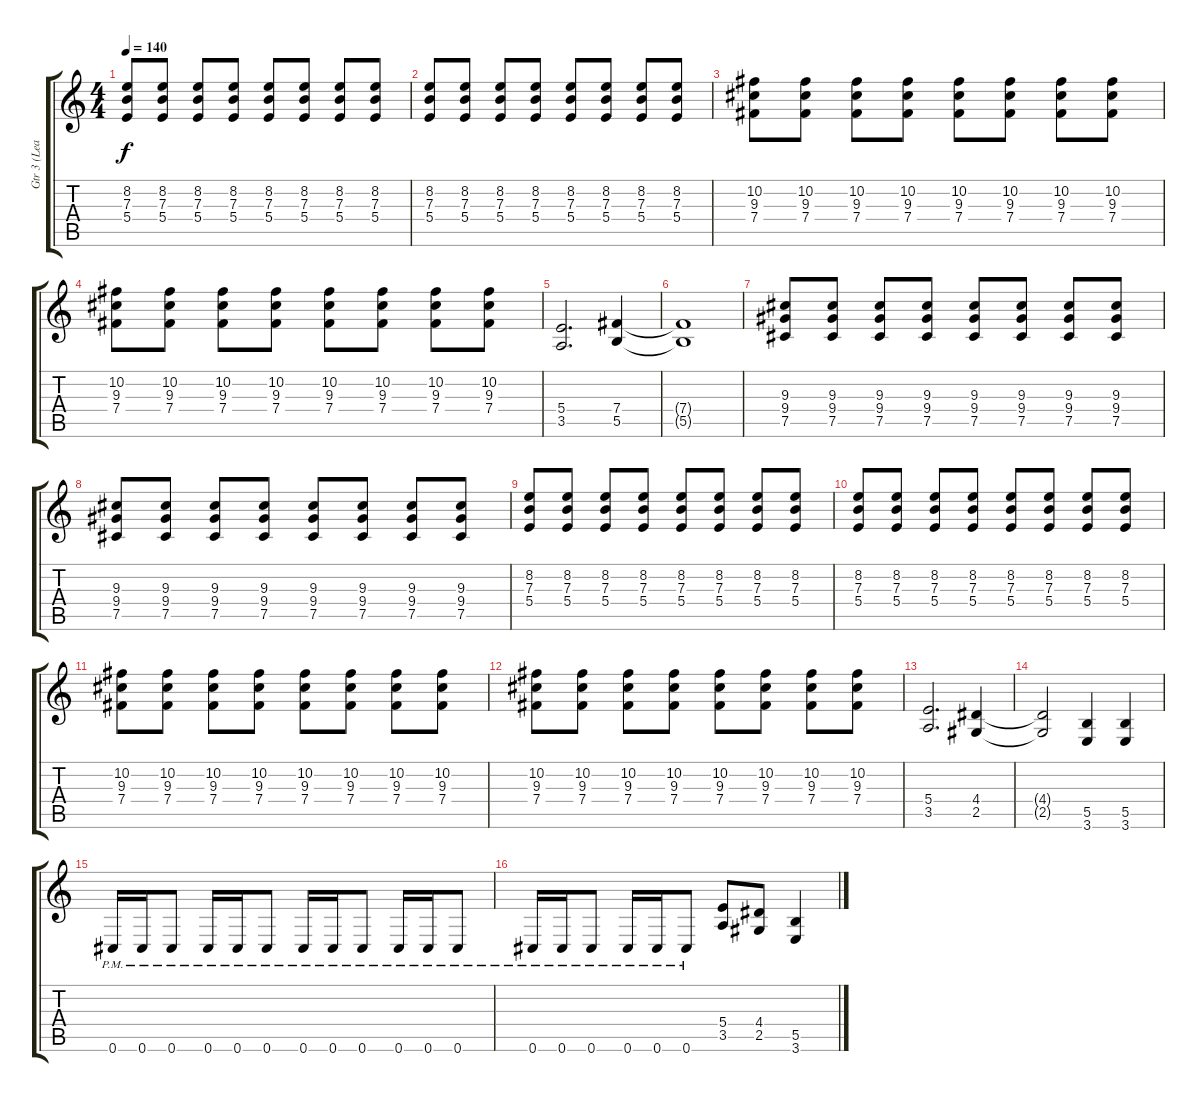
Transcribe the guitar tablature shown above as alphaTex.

\track ("Gtr 3 (Lead)" "Gtr 3 (Lea") {instrument distortionguitar}
\staff {score tabs}
\tuning (Db4 Ab3 E3 B2 Gb2 Db2) {hide}
\ts (4 4)
\tempo 140
\clef g2
\ks c
(8.2 7.3 5.4).8{dy f} (8.2 7.3 5.4).8 (8.2 7.3 5.4).8 (8.2 7.3 5.4).8 (8.2 7.3 5.4).8 (8.2 7.3 5.4).8 (8.2 7.3 5.4).8 (8.2 7.3 5.4).8 |
(8.2 7.3 5.4).8 (8.2 7.3 5.4).8 (8.2 7.3 5.4).8 (8.2 7.3 5.4).8 (8.2 7.3 5.4).8 (8.2 7.3 5.4).8 (8.2 7.3 5.4).8 (8.2 7.3 5.4).8 |
(10.2 9.3 7.4).8 (10.2 9.3 7.4).8 (10.2 9.3 7.4).8 (10.2 9.3 7.4).8 (10.2 9.3 7.4).8 (10.2 9.3 7.4).8 (10.2 9.3 7.4).8 (10.2 9.3 7.4).8 |
(10.2 9.3 7.4).8 (10.2 9.3 7.4).8 (10.2 9.3 7.4).8 (10.2 9.3 7.4).8 (10.2 9.3 7.4).8 (10.2 9.3 7.4).8 (10.2 9.3 7.4).8 (10.2 9.3 7.4).8 |
(5.4 3.5).2{d volume 10} (7.4 5.5).4 |
(7.4{t} 5.5{t}).1 |
(9.3 9.4 7.5).8{volume 6} (9.3 9.4 7.5).8 (9.3 9.4 7.5).8 (9.3 9.4 7.5).8 (9.3 9.4 7.5).8 (9.3 9.4 7.5).8 (9.3 9.4 7.5).8 (9.3 9.4 7.5).8 |
(9.3 9.4 7.5).8 (9.3 9.4 7.5).8 (9.3 9.4 7.5).8 (9.3 9.4 7.5).8 (9.3 9.4 7.5).8 (9.3 9.4 7.5).8 (9.3 9.4 7.5).8 (9.3 9.4 7.5).8 |
(8.2 7.3 5.4).8 (8.2 7.3 5.4).8 (8.2 7.3 5.4).8 (8.2 7.3 5.4).8 (8.2 7.3 5.4).8 (8.2 7.3 5.4).8 (8.2 7.3 5.4).8 (8.2 7.3 5.4).8 |
(8.2 7.3 5.4).8 (8.2 7.3 5.4).8 (8.2 7.3 5.4).8 (8.2 7.3 5.4).8 (8.2 7.3 5.4).8 (8.2 7.3 5.4).8 (8.2 7.3 5.4).8 (8.2 7.3 5.4).8 |
(10.2 9.3 7.4).8 (10.2 9.3 7.4).8 (10.2 9.3 7.4).8 (10.2 9.3 7.4).8 (10.2 9.3 7.4).8 (10.2 9.3 7.4).8 (10.2 9.3 7.4).8 (10.2 9.3 7.4).8 |
(10.2 9.3 7.4).8 (10.2 9.3 7.4).8 (10.2 9.3 7.4).8 (10.2 9.3 7.4).8 (10.2 9.3 7.4).8 (10.2 9.3 7.4).8 (10.2 9.3 7.4).8 (10.2 9.3 7.4).8 |
(5.4 3.5).2{d volume 10} (4.4 2.5).4 |
(4.4{t} 2.5{t}).2 (5.5 3.6).4 (5.5 3.6).4 |
0.6{pm}.16 0.6{pm}.16 0.6{pm}.8 0.6{pm}.16 0.6{pm}.16 0.6{pm}.8 0.6{pm}.16 0.6{pm}.16 0.6{pm}.8 0.6{pm}.16 0.6{pm}.16 0.6{pm}.8 |
0.6{pm}.16 0.6{pm}.16 0.6{pm}.8 0.6{pm}.16 0.6{pm}.16 0.6{pm}.8 (5.4 3.5).8 (4.4 2.5).8 (5.5 3.6).4
